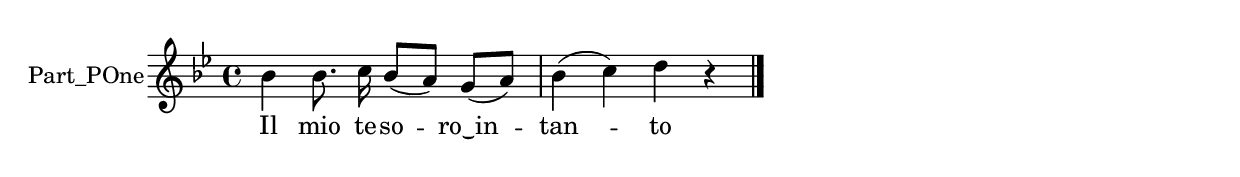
\version "2.24.0"

% Generated by xml2ly v0.9.70 (July 14, 2003)
% on Saturday 2023-07-15 @ 16:57:48 CEST
% from "Elision.xml"

% The conversion date was: Saturday 2023-07-15 @ 16:57:48 CEST

% The conversion command as supplied was:
%  xml2ly -auto-output-file-name -lilypond-generation-infos Elision.xml -tpasses -dmsr1 -tlyrics -lilypond-lyrics-durations-style implicit
% or, with long option names:
%  xml2ly -auto-output-file-name -lilypond-generation-infos Elision.xml -trace-passes -display-msr1 -trace-lyrics -lilypond-lyrics-durations-style implicit
% or, with short option names:
%     Elision.xml    implicit

\header {
}

\paper {
  % horizontal-shift = 0.0\mm
  % indent = 0.0\mm
  % short-indent = 0.0\mm

  % markup-system-spacing-padding = 0.0\mm
  % between-system-space = 0.0\mm
  % page-top-space = 0.0\mm

  % page-count = -1
  % system-count = -1

  oddHeaderMarkup = ""
  evenHeaderMarkup = ""
  oddFooterMarkup = ""
  evenFooterMarkup = ""
}

\layout {
  \context {
    \Score
    autoBeaming = ##f % to display tuplets brackets
  }
  \context {
    \Voice
  }
}

Part_POne_Staff_One_Voice_One = \absolute {
  \language "nederlands"

  \clef "treble"
  \key bes \major
  \time 4/4
  bes'4 bes'8. c''16 bes'8 [ ( a'8 ] ) g'8 [ ( a'8 ] ) | % 2
  \barNumberCheck #2
  bes'4 ( c''4 ) d''4 r4
  \bar "|."
  | % 3
  \barNumberCheck #3
}

Part_POne_Staff_One_Voice_One_Stanza_One = \lyricmode {
  \set associatedVoice = #"Part_POne_Staff_One_Voice_One"
  \set ignoreMelismata = ##t

  %{ ================= SYLLABLE DESCRIPTION =================%}
  %{ ========================================================
      syllableElementsList         : "Il"
      getLyricsNotesDurationsKind  : implicit
      getSyllableKind              : kSyllableSingle
      getSyllableExtendKind        : kSyllableExtend_NONE
      fOnGoingExtend               : false
      noteTheSyllableIsAttachedTo  : bes-o4, measure '1'
      noteTieKind                  : [NULL]
      line                         : 59 %}
  %{ GENERATE_CODE_BEFORE_SYLLABLE "[Syllable ""[SyllableElement, fSyllableElementKind: kSyllableElementText, fSyllableElementContents: "Il", line 58]"", kSyllableSingle, kSyllableExtend_NONE, "1", [msrWholeNotes 1/4], [TupletFactor, tupletActualNotes: -1, tupletNormalNotes: -1], fSyllableMeasureNumber: , line 59]" %}
  %{ kSyllableSingle GENERATE_CODE_FOR_SYLLABLE_2, line 59 %}
  %{ kSyllableSingle CODE_FOR_SYLLABLE_DURATION_KIND_1, line 59 %}
  "Il" %{ GENERATE_CODE_AFTER_SYLLABLE "[Syllable ""[SyllableElement, fSyllableElementKind: kSyllableElementText, fSyllableElementContents: "Il", line 58]"", kSyllableSingle, kSyllableExtend_NONE, "1", [msrWholeNotes 1/4], [TupletFactor, tupletActualNotes: -1, tupletNormalNotes: -1], fSyllableMeasureNumber: , line 59]" %}
  %{ IMPLICIT_12, line 59 %}
  %{ =======>
      doGenerateAnExtender:        false
      doGenerateAContinuation:     false
      doGenerateAMelisma:          false
      doGenerateASkip:             false
  %}

  %{ ================= SYLLABLE DESCRIPTION =================%}
  %{ ========================================================
      syllableElementsList         : "mio"
      getLyricsNotesDurationsKind  : implicit
      getSyllableKind              : kSyllableSingle
      getSyllableExtendKind        : kSyllableExtend_NONE
      fOnGoingExtend               : false
      noteTheSyllableIsAttachedTo  : bes.-o4, measure '1'
      noteTieKind                  : [NULL]
      line                         : 75 %}
  %{ GENERATE_CODE_BEFORE_SYLLABLE "[Syllable ""[SyllableElement, fSyllableElementKind: kSyllableElementText, fSyllableElementContents: "mio", line 74]"", kSyllableSingle, kSyllableExtend_NONE, "1", [msrWholeNotes 3/16], [TupletFactor, tupletActualNotes: -1, tupletNormalNotes: -1], fSyllableMeasureNumber: , line 75]" %}
  %{ kSyllableSingle GENERATE_CODE_FOR_SYLLABLE_2, line 75 %}
  %{ kSyllableSingle CODE_FOR_SYLLABLE_DURATION_KIND_1, line 75 %}
  "mio" %{ GENERATE_CODE_AFTER_SYLLABLE "[Syllable ""[SyllableElement, fSyllableElementKind: kSyllableElementText, fSyllableElementContents: "mio", line 74]"", kSyllableSingle, kSyllableExtend_NONE, "1", [msrWholeNotes 3/16], [TupletFactor, tupletActualNotes: -1, tupletNormalNotes: -1], fSyllableMeasureNumber: , line 75]" %}
  %{ IMPLICIT_12, line 75 %}
  %{ =======>
      doGenerateAnExtender:        false
      doGenerateAContinuation:     false
      doGenerateAMelisma:          false
      doGenerateASkip:             false
  %}

  %{ ================= SYLLABLE DESCRIPTION =================%}
  %{ ========================================================
      syllableElementsList         : "te"
      getLyricsNotesDurationsKind  : implicit
      getSyllableKind              : kSyllableBegin
      getSyllableExtendKind        : kSyllableExtend_NONE
      fOnGoingExtend               : false
      noteTheSyllableIsAttachedTo  : c-o5, measure '1'
      noteTieKind                  : [NULL]
      line                         : 89 %}
  %{ GENERATE_CODE_BEFORE_SYLLABLE "[Syllable ""[SyllableElement, fSyllableElementKind: kSyllableElementText, fSyllableElementContents: "te", line 88]"", kSyllableBegin, kSyllableExtend_NONE, "1", [msrWholeNotes 1/16], [TupletFactor, tupletActualNotes: -1, tupletNormalNotes: -1], fSyllableMeasureNumber: , line 89]" %}
  %{ kSyllableBegin GENERATE_CODE_FOR_SYLLABLE_3, line 89 %}
  %{ kSyllableBegin CODE_FOR_SYLLABLE_DURATION_KIND_3, line 89 %}
  "te"%{ GENERATE_CODE_AFTER_SYLLABLE "[Syllable ""[SyllableElement, fSyllableElementKind: kSyllableElementText, fSyllableElementContents: "te", line 88]"", kSyllableBegin, kSyllableExtend_NONE, "1", [msrWholeNotes 1/16], [TupletFactor, tupletActualNotes: -1, tupletNormalNotes: -1], fSyllableMeasureNumber: , line 89]" %}
  %{ IMPLICIT_13, line 89 %}
  %{ =======>
      doGenerateAnExtender:        false
      doGenerateAContinuation:     false
      doGenerateAMelisma:          true
      doGenerateASkip:             false
  %}
  %{ IMPLICIT_MELISMA_10, line 89 %}
  --

  %{ ================= SYLLABLE DESCRIPTION =================%}
  %{ ========================================================
      syllableElementsList         : "so"
      getLyricsNotesDurationsKind  : implicit
      getSyllableKind              : kSyllableMiddle
      getSyllableExtendKind        : kSyllableExtendTypeLess
      fOnGoingExtend               : false
      noteTheSyllableIsAttachedTo  : bes-o4, measure '1'
      noteTieKind                  : [NULL]
      line                         : 109 %}
  %{ GENERATE_CODE_BEFORE_SYLLABLE "[Syllable ""[SyllableElement, fSyllableElementKind: kSyllableElementText, fSyllableElementContents: "so", line 107]"", kSyllableMiddle, kSyllableExtendTypeLess, "1", [msrWholeNotes 1/8], [TupletFactor, tupletActualNotes: -1, tupletNormalNotes: -1], fSyllableMeasureNumber: , line 109]" %}
  %{ kSyllableMiddle GENERATE_CODE_FOR_SYLLABLE_4, kSyllableMiddle, line 109 %}
  %{ kSyllableMiddle CODE_FOR_SYLLABLE_DURATION_KIND_5, line 109 %}
  "so"%{ GENERATE_CODE_AFTER_SYLLABLE "[Syllable ""[SyllableElement, fSyllableElementKind: kSyllableElementText, fSyllableElementContents: "so", line 107]"", kSyllableMiddle, kSyllableExtendTypeLess, "1", [msrWholeNotes 1/8], [TupletFactor, tupletActualNotes: -1, tupletNormalNotes: -1], fSyllableMeasureNumber: , line 109]" %}
  %{ IMPLICIT_14, line 109 %}
  %{ =======>
      doGenerateAnExtender:        false
      doGenerateAContinuation:     false
      doGenerateAMelisma:          true
      doGenerateASkip:             true
  %}
  %{ IMPLICIT_MELISMA_10, line 109 %}
  -- \skip1

  %{ ================= SYLLABLE DESCRIPTION =================%}
  %{ ========================================================
      syllableElementsList         : "ro‿in"
      getLyricsNotesDurationsKind  : implicit
      getSyllableKind              : kSyllableBegin
      getSyllableExtendKind        : kSyllableExtendTypeLess
      fOnGoingExtend               : false
      noteTheSyllableIsAttachedTo  : g-o4, measure '1'
      noteTieKind                  : [NULL]
      line                         : 145 %}
  %{ GENERATE_CODE_BEFORE_SYLLABLE "[Syllable ""[SyllableElement, fSyllableElementKind: kSyllableElementText, fSyllableElementContents: "ro", line 140]" || ""[SyllableElement, fSyllableElementKind: kSyllableElementElision, fSyllableElementContents: "‿", line 141]"" || "[SyllableElement, fSyllableElementKind: kSyllableElementText, fSyllableElementContents: "in", line 143]"", kSyllableBegin, kSyllableExtendTypeLess, "1", [msrWholeNotes 1/8], [TupletFactor, tupletActualNotes: -1, tupletNormalNotes: -1], fSyllableMeasureNumber: , line 145]" %}
  %{ kSyllableBegin GENERATE_CODE_FOR_SYLLABLE_3, line 145 %}
  %{ kSyllableBegin CODE_FOR_SYLLABLE_DURATION_KIND_3, line 145 %}
  "ro‿in"%{ GENERATE_CODE_AFTER_SYLLABLE "[Syllable ""[SyllableElement, fSyllableElementKind: kSyllableElementText, fSyllableElementContents: "ro", line 140]" || ""[SyllableElement, fSyllableElementKind: kSyllableElementElision, fSyllableElementContents: "‿", line 141]"" || "[SyllableElement, fSyllableElementKind: kSyllableElementText, fSyllableElementContents: "in", line 143]"", kSyllableBegin, kSyllableExtendTypeLess, "1", [msrWholeNotes 1/8], [TupletFactor, tupletActualNotes: -1, tupletNormalNotes: -1], fSyllableMeasureNumber: , line 145]" %}
  %{ IMPLICIT_13, line 145 %}
  %{ =======>
      doGenerateAnExtender:        false
      doGenerateAContinuation:     false
      doGenerateAMelisma:          true
      doGenerateASkip:             false
  %}
  %{ IMPLICIT_MELISMA_10, line 145 %}
  -- \skip1

  %{ ================= SYLLABLE DESCRIPTION =================%}
  %{ ========================================================
      syllableElementsList         : ""
      getLyricsNotesDurationsKind  : implicit
      getSyllableKind              : kSyllableMeasureEnd
      getSyllableExtendKind        : kSyllableExtend_NONE
      fOnGoingExtend               : false
      noteTheSyllableIsAttachedTo  : [NULL]
      line                         : 161 %}
  %{ GENERATE_CODE_BEFORE_SYLLABLE "[Syllable "", kSyllableMeasureEnd, kSyllableExtend_NONE, "1", [msrWholeNotes 0/1], [TupletFactor, tupletActualNotes: -1, tupletNormalNotes: -1], fSyllableMeasureNumber: , line 161]" %}
  %{ kSyllableMeasureEnd GENERATE_CODE_FOR_SYLLABLE_9, line 161 %}
  |
  %{ GENERATE_CODE_AFTER_SYLLABLE "[Syllable "", kSyllableMeasureEnd, kSyllableExtend_NONE, "1", [msrWholeNotes 0/1], [TupletFactor, tupletActualNotes: -1, tupletNormalNotes: -1], fSyllableMeasureNumber: , line 161]" %}
  %{ =======>
      doGenerateAnExtender:        false
      doGenerateAContinuation:     false
      doGenerateAMelisma:          false
      doGenerateASkip:             false
  %}

  %{ ================= SYLLABLE DESCRIPTION =================%}
  %{ ========================================================
      syllableElementsList         : "tan"
      getLyricsNotesDurationsKind  : implicit
      getSyllableKind              : kSyllableMiddle
      getSyllableExtendKind        : kSyllableExtendTypeLess
      fOnGoingExtend               : false
      noteTheSyllableIsAttachedTo  : bes-o4, measure '2'
      noteTieKind                  : [NULL]
      line                         : 181 %}
  %{ GENERATE_CODE_BEFORE_SYLLABLE "[Syllable ""[SyllableElement, fSyllableElementKind: kSyllableElementText, fSyllableElementContents: "tan", line 179]"", kSyllableMiddle, kSyllableExtendTypeLess, "1", [msrWholeNotes 1/4], [TupletFactor, tupletActualNotes: -1, tupletNormalNotes: -1], fSyllableMeasureNumber: , line 181]" %}
  %{ kSyllableMiddle GENERATE_CODE_FOR_SYLLABLE_4, kSyllableMiddle, line 181 %}
  %{ kSyllableMiddle CODE_FOR_SYLLABLE_DURATION_KIND_5, line 181 %}
  "tan"%{ GENERATE_CODE_AFTER_SYLLABLE "[Syllable ""[SyllableElement, fSyllableElementKind: kSyllableElementText, fSyllableElementContents: "tan", line 179]"", kSyllableMiddle, kSyllableExtendTypeLess, "1", [msrWholeNotes 1/4], [TupletFactor, tupletActualNotes: -1, tupletNormalNotes: -1], fSyllableMeasureNumber: , line 181]" %}
  %{ IMPLICIT_14, line 181 %}
  %{ =======>
      doGenerateAnExtender:        false
      doGenerateAContinuation:     false
      doGenerateAMelisma:          true
      doGenerateASkip:             true
  %}
  %{ IMPLICIT_MELISMA_10, line 181 %}
  -- \skip1

  %{ ================= SYLLABLE DESCRIPTION =================%}
  %{ ========================================================
      syllableElementsList         : "to"
      getLyricsNotesDurationsKind  : implicit
      getSyllableKind              : kSyllableEnd
      getSyllableExtendKind        : kSyllableExtend_NONE
      fOnGoingExtend               : false
      noteTheSyllableIsAttachedTo  : d-o5, measure '2'
      noteTieKind                  : [NULL]
      line                         : 208 %}
  %{ GENERATE_CODE_BEFORE_SYLLABLE "[Syllable ""[SyllableElement, fSyllableElementKind: kSyllableElementText, fSyllableElementContents: "to", line 207]"", kSyllableEnd, kSyllableExtend_NONE, "1", [msrWholeNotes 1/4], [TupletFactor, tupletActualNotes: -1, tupletNormalNotes: -1], fSyllableMeasureNumber: , line 208]" %}
  %{ kSyllableEnd GENERATE_CODE_FOR_SYLLABLE_5, line 208 %}
  "to" %{ GENERATE_CODE_AFTER_SYLLABLE "[Syllable ""[SyllableElement, fSyllableElementKind: kSyllableElementText, fSyllableElementContents: "to", line 207]"", kSyllableEnd, kSyllableExtend_NONE, "1", [msrWholeNotes 1/4], [TupletFactor, tupletActualNotes: -1, tupletNormalNotes: -1], fSyllableMeasureNumber: , line 208]" %}
  %{ IMPLICIT_15, line 208 %}
  %{ =======>
      doGenerateAnExtender:        false
      doGenerateAContinuation:     false
      doGenerateAMelisma:          false
      doGenerateASkip:             false
  %}

  %{ ================= SYLLABLE DESCRIPTION =================%}
  %{ ========================================================
      syllableElementsList         : ""
      getLyricsNotesDurationsKind  : implicit
      getSyllableKind              : kSyllableMeasureEnd
      getSyllableExtendKind        : kSyllableExtend_NONE
      fOnGoingExtend               : false
      noteTheSyllableIsAttachedTo  : [NULL]
      line                         : 219 %}
  %{ GENERATE_CODE_BEFORE_SYLLABLE "[Syllable "", kSyllableMeasureEnd, kSyllableExtend_NONE, "1", [msrWholeNotes 0/1], [TupletFactor, tupletActualNotes: -1, tupletNormalNotes: -1], fSyllableMeasureNumber: , line 219]" %}
  %{ kSyllableMeasureEnd GENERATE_CODE_FOR_SYLLABLE_9, line 219 %}
  |
  %{ GENERATE_CODE_AFTER_SYLLABLE "[Syllable "", kSyllableMeasureEnd, kSyllableExtend_NONE, "1", [msrWholeNotes 0/1], [TupletFactor, tupletActualNotes: -1, tupletNormalNotes: -1], fSyllableMeasureNumber: , line 219]" %}
  %{ =======>
      doGenerateAnExtender:        false
      doGenerateAContinuation:     false
      doGenerateAMelisma:          false
      doGenerateASkip:             false
  %}

}

\book {

  \score {
    <<

      \new Staff = "Part_POne_Staff_One"
      \with {
        instrumentName = "Part_POne"
      }
      <<
        \context Voice = "Part_POne_Staff_One_Voice_One" <<
          \Part_POne_Staff_One_Voice_One
        >>
        \new Lyrics
        \with {
        }
        \lyricsto "Part_POne_Staff_One_Voice_One" {\Part_POne_Staff_One_Voice_One_Stanza_One}
      >>

    >>

    \layout {
      \context {
        \Score
        autoBeaming = ##f % to display tuplets brackets
      }
      \context {
        \Voice
      }
    }

    \midi {
      \tempo 16= 360
    }
  }

}
